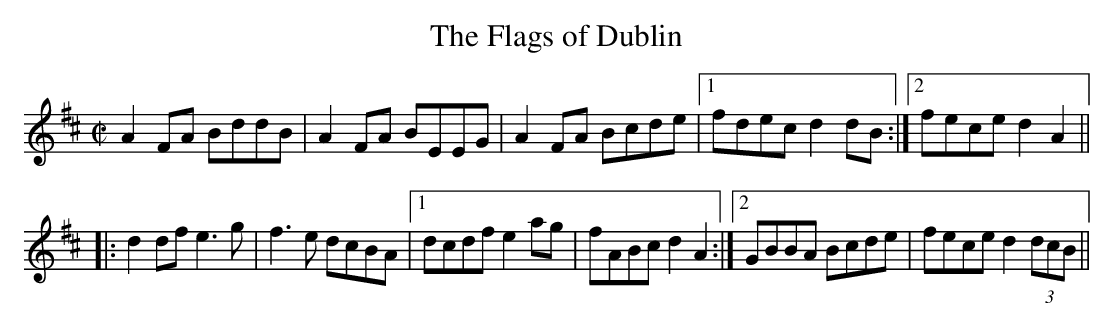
X:1
T:Flags of Dublin, The
M:C|
K:D
A2FA BddB|A2FA BEEG|A2FA Bcde|1 fdec d2dB:|2 fece d2A2||
|:d2df e3g|f3e dcBA|1 dcdf e2ag|fABc d2A2:|2 GBBA Bcde|fece d2 (3dcB||
